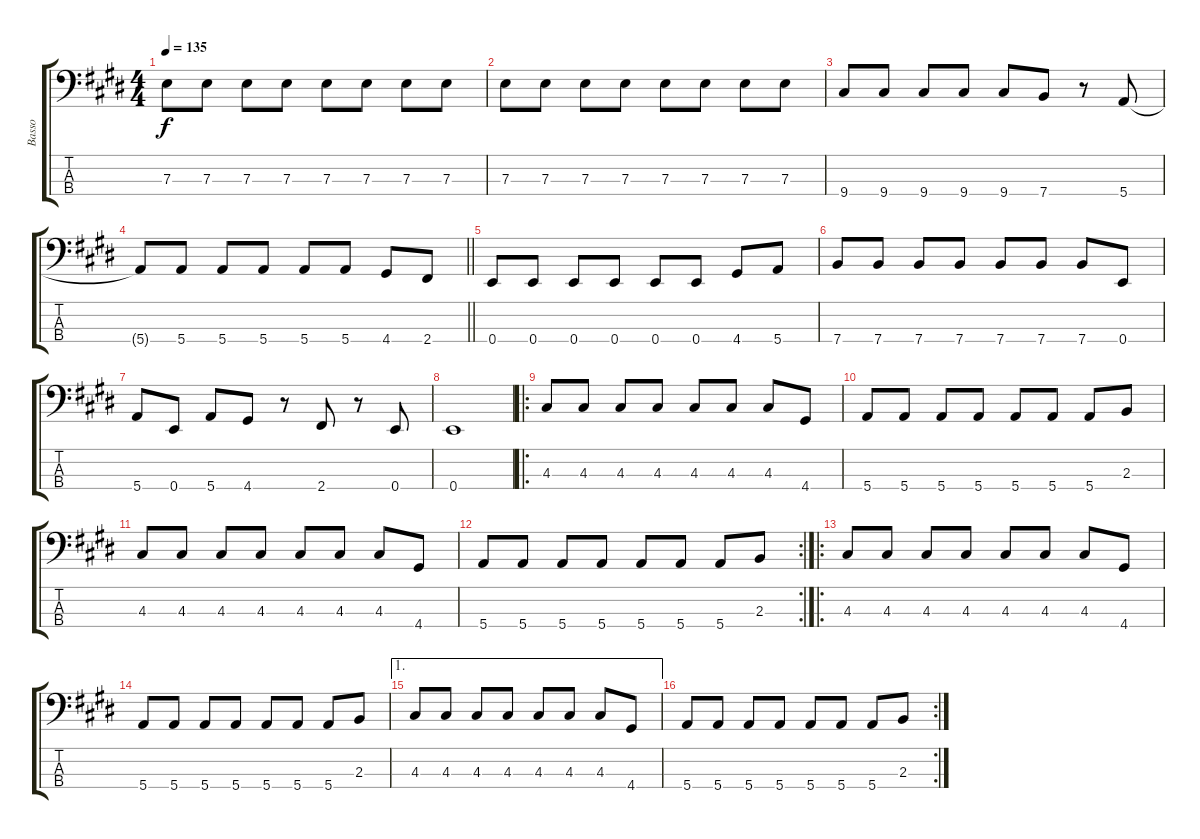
\track ("Basso" "Basso") {instrument electricbasspick}
\staff {score tabs}
\tuning (G2 D2 A1 E1) {hide}
\ts (4 4)
\tempo 135
\clef f4
\ks e
7.3.8{dy f} 7.3.8 7.3.8 7.3.8 7.3.8 7.3.8 7.3.8 7.3.8 |
7.3.8 7.3.8 7.3.8 7.3.8 7.3.8 7.3.8 7.3.8 7.3.8 |
9.4.8 9.4.8 9.4.8 9.4.8 9.4.8 7.4.8 r.8 5.4.8 |
\barLineRight lightlight
5.4{t}.8 5.4.8 5.4.8 5.4.8 5.4.8 5.4.8 4.4.8 2.4.8 |
0.4.8 0.4.8 0.4.8 0.4.8 0.4.8 0.4.8 4.4.8 5.4.8 |
7.4.8 7.4.8 7.4.8 7.4.8 7.4.8 7.4.8 7.4.8 0.4.8 |
5.4.8 0.4.8 5.4.8 4.4.8 r.8 2.4.8 r.8 0.4.8 |
0.4.1 |
\ro
4.3.8 4.3.8 4.3.8 4.3.8 4.3.8 4.3.8 4.3.8 4.4.8 |
5.4.8 5.4.8 5.4.8 5.4.8 5.4.8 5.4.8 5.4.8 2.3.8 |
4.3.8 4.3.8 4.3.8 4.3.8 4.3.8 4.3.8 4.3.8 4.4.8 |
\rc 2
5.4.8 5.4.8 5.4.8 5.4.8 5.4.8 5.4.8 5.4.8 2.3.8 |
\ro
4.3.8 4.3.8 4.3.8 4.3.8 4.3.8 4.3.8 4.3.8 4.4.8 |
5.4.8 5.4.8 5.4.8 5.4.8 5.4.8 5.4.8 5.4.8 2.3.8 |
\ae 1
4.3.8 4.3.8 4.3.8 4.3.8 4.3.8 4.3.8 4.3.8 4.4.8 |
\rc 2
5.4.8 5.4.8 5.4.8 5.4.8 5.4.8 5.4.8 5.4.8 2.3.8
